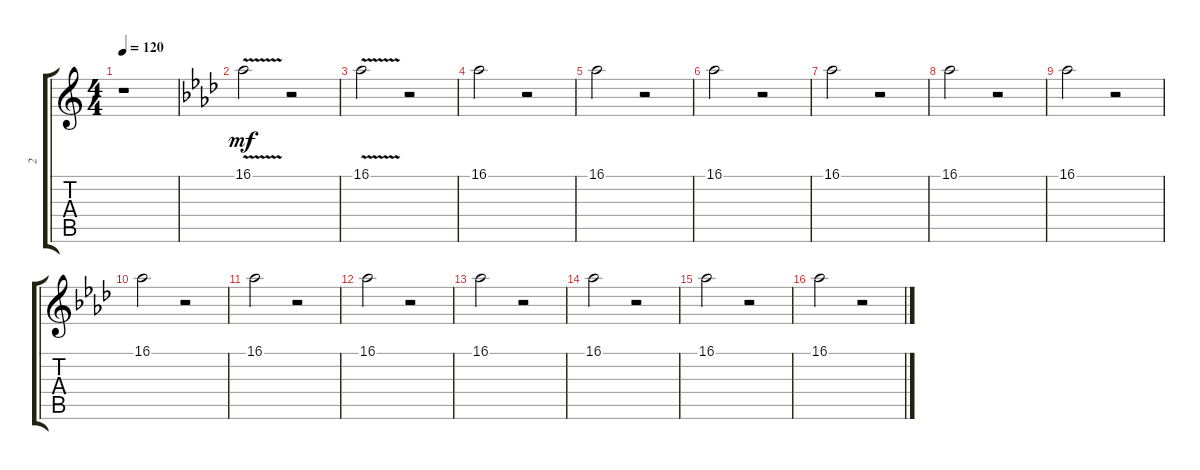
\track ("2" "2") {instrument percussiveorgan}
\staff {score tabs}
\tuning (E4 B3 G3 D3 A2 E2) {hide}
\ts (4 4)
\tempo 120
\clef g2
\ks c
r.1{dy mf instrument percussiveorgan} |
\ks fminor
16.1{v}.2{instrument acousticgrandpiano} r.2 |
16.1{v}.2 r.2 |
16.1.2 r.2 |
16.1.2 r.2 |
16.1.2 r.2 |
16.1.2 r.2 |
16.1.2 r.2 |
16.1.2 r.2 |
16.1.2 r.2 |
16.1.2 r.2 |
16.1.2 r.2 |
16.1.2 r.2 |
16.1.2 r.2 |
16.1.2 r.2 |
16.1.2 r.2
